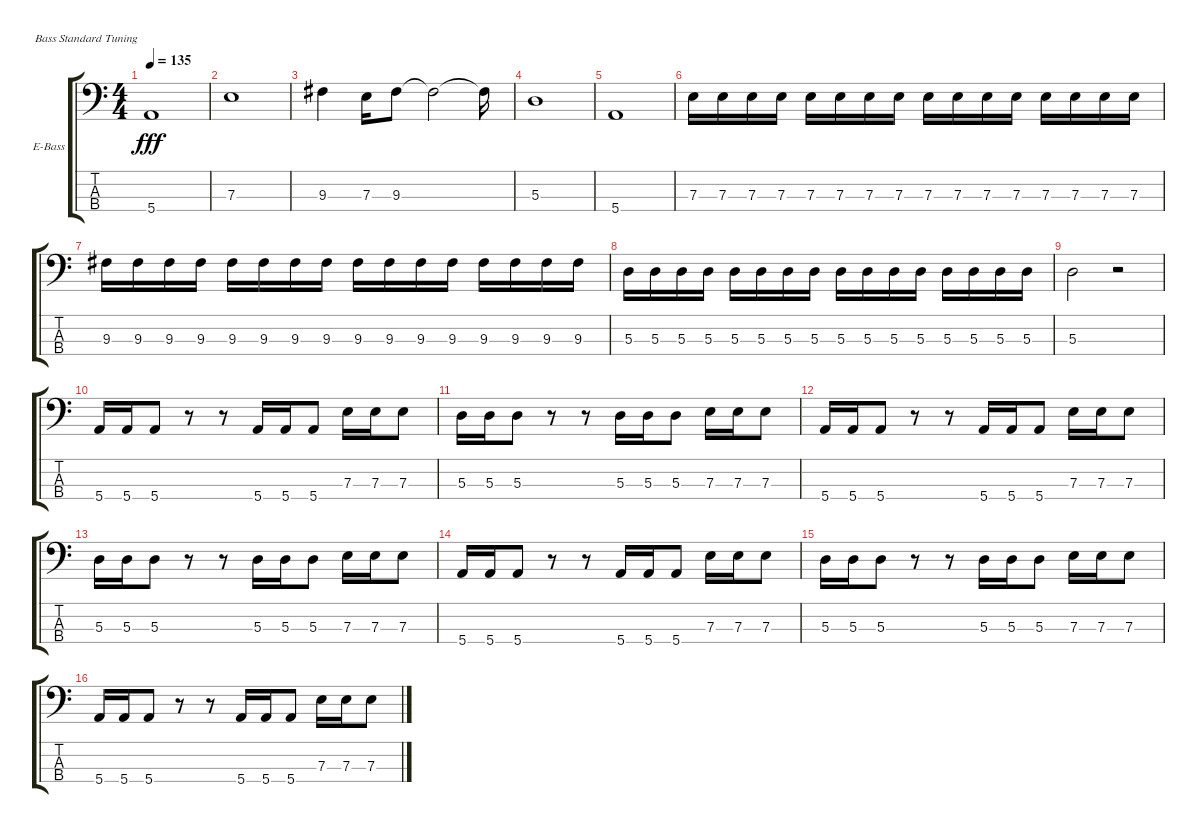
\defaultSystemsLayout 4
\bracketExtendMode groupsimilarinstruments
\firstSystemTrackNameOrientation horizontal
\otherSystemsTrackNameOrientation horizontal
\track ("Electric Bass" "E-Bass") {instrument electricbassfinger}
\staff {score tabs}
\tuning (G2 D2 A1 E1)
\ts (4 4)
\tempo 135
\clef f4
\scale
0.487395
\ks c
5.4.1{dy fff instrument electricbassfinger} |
\scale
0.256303 7.3.1 |
\scale
0.256303 9.3.4 7.3.16 9.3.8 9.3{t}.2 9.3{t}.16 |
\scale
0.333333 5.3.1 |
\scale
0.333333 5.4.1 |
\scale
0.333333 7.3.16 7.3.16 7.3.16 7.3.16 7.3.16 7.3.16 7.3.16 7.3.16 7.3.16 7.3.16 7.3.16 7.3.16 7.3.16 7.3.16 7.3.16 7.3.16 |
\scale
0.333333 9.3.16 9.3.16 9.3.16 9.3.16 9.3.16 9.3.16 9.3.16 9.3.16 9.3.16 9.3.16 9.3.16 9.3.16 9.3.16 9.3.16 9.3.16 9.3.16 |
\scale
0.333333 5.3.16 5.3.16 5.3.16 5.3.16 5.3.16 5.3.16 5.3.16 5.3.16 5.3.16 5.3.16 5.3.16 5.3.16 5.3.16 5.3.16 5.3.16 5.3.16 |
\scale
0.333333 5.3.2 r.2 |
\scale
0.333333 5.4.16 5.4.16 5.4.8 r.8 r.8 5.4.16 5.4.16 5.4.8 7.3.16 7.3.16 7.3.8 |
\scale
0.333333 5.3.16 5.3.16 5.3.8 r.8 r.8 5.3.16 5.3.16 5.3.8 7.3.16 7.3.16 7.3.8 |
\scale
0.333333 5.4.16 5.4.16 5.4.8 r.8 r.8 5.4.16 5.4.16 5.4.8 7.3.16 7.3.16 7.3.8 |
\scale
0.333333 5.3.16 5.3.16 5.3.8 r.8 r.8 5.3.16 5.3.16 5.3.8 7.3.16 7.3.16 7.3.8 |
\scale
0.333333 5.4.16 5.4.16 5.4.8 r.8 r.8 5.4.16 5.4.16 5.4.8 7.3.16 7.3.16 7.3.8 |
\scale
0.333333 5.3.16 5.3.16 5.3.8 r.8 r.8 5.3.16 5.3.16 5.3.8 7.3.16 7.3.16 7.3.8 |
\scale
0.333333 5.4.16 5.4.16 5.4.8 r.8 r.8 5.4.16 5.4.16 5.4.8 7.3.16 7.3.16 7.3.8
